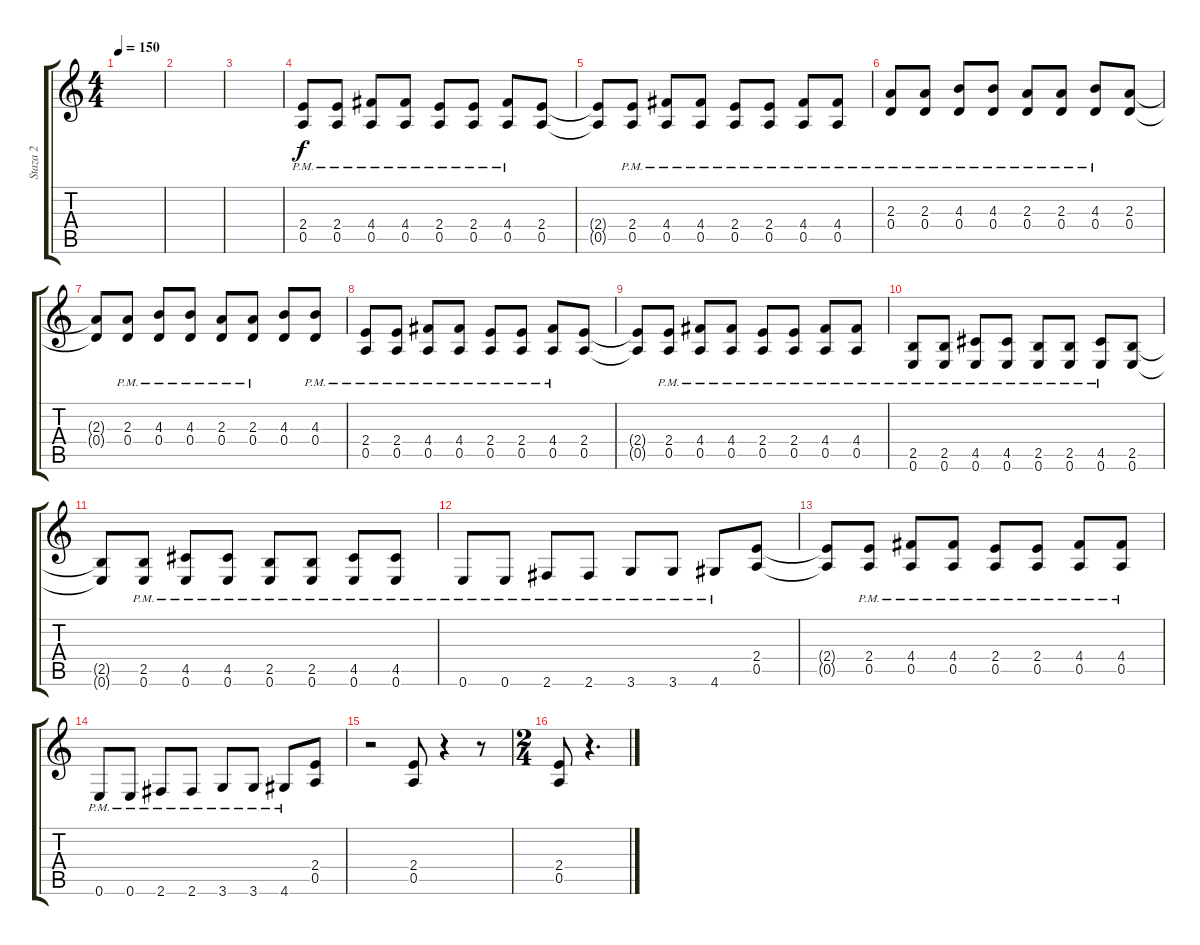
\track ("Staza 2" "Staza 2") {instrument distortionguitar}
\staff {score tabs}
\tuning (E4 B3 G3 D3 A2 E2) {hide}
\ts (4 4)
\tempo 150
\clef g2
\ks c
|
|
|
(2.4{pm} 0.5{pm}).8 (2.4{pm} 0.5{pm}).8 (4.4{pm} 0.5{pm}).8 (4.4{pm} 0.5{pm}).8 (2.4{pm} 0.5{pm}).8 (2.4{pm} 0.5{pm}).8 (4.4{pm} 0.5{pm}).8 (2.4 0.5).8 |
(2.4{t} 0.5{t}).8 (2.4{pm} 0.5{pm}).8 (4.4{pm} 0.5{pm}).8 (4.4{pm} 0.5{pm}).8 (2.4{pm} 0.5{pm}).8 (2.4{pm} 0.5{pm}).8 (4.4{pm} 0.5{pm}).8 (4.4 0.5{pm}).8 |
(2.3 0.4{pm}).8 (2.3 0.4{pm}).8 (4.3 0.4{pm}).8 (4.3{pm} 0.4{pm}).8 (2.3 0.4{pm}).8 (2.3 0.4{pm}).8 (4.3 0.4{pm}).8 (2.3 0.4).8 |
(2.3{t} 0.4{t}).8 (2.3{pm} 0.4{pm}).8 (4.3{pm} 0.4{pm}).8 (4.3{pm} 0.4{pm}).8 (2.3{pm} 0.4{pm}).8 (2.3{pm} 0.4{pm}).8 (4.3 0.4).8 (4.3{pm} 0.4{pm}).8 |
(2.4{pm} 0.5{pm}).8 (2.4{pm} 0.5{pm}).8 (4.4{pm} 0.5{pm}).8 (4.4{pm} 0.5{pm}).8 (2.4{pm} 0.5{pm}).8 (2.4{pm} 0.5{pm}).8 (4.4{pm} 0.5{pm}).8 (2.4 0.5).8 |
(2.4{t} 0.5{t}).8 (2.4{pm} 0.5{pm}).8 (4.4{pm} 0.5{pm}).8 (4.4{pm} 0.5{pm}).8 (2.4{pm} 0.5{pm}).8 (2.4{pm} 0.5{pm}).8 (4.4{pm} 0.5{pm}).8 (4.4{pm} 0.5{pm}).8 |
(2.5{pm} 0.6{pm}).8 (2.5{pm} 0.6{pm}).8 (4.5{pm} 0.6{pm}).8 (4.5{pm} 0.6{pm}).8 (2.5{pm} 0.6{pm}).8 (2.5{pm} 0.6{pm}).8 (4.5{pm} 0.6{pm}).8 (2.5 0.6).8 |
(2.5{t} 0.6{t}).8 (2.5{pm} 0.6{pm}).8 (4.5{pm} 0.6{pm}).8 (4.5{pm} 0.6{pm}).8 (2.5{pm} 0.6{pm}).8 (2.5{pm} 0.6{pm}).8 (4.5{pm} 0.6{pm}).8 (4.5{pm} 0.6{pm}).8 |
0.6{pm}.8 0.6{pm}.8 2.6{pm}.8 2.6{pm}.8 3.6{pm}.8 3.6{pm}.8 4.6{pm}.8 (2.4 0.5).8 |
(2.4{t} 0.5{t}).8 (2.4{pm} 0.5{pm}).8 (4.4{pm} 0.5{pm}).8 (4.4{pm} 0.5{pm}).8 (2.4{pm} 0.5{pm}).8 (2.4{pm} 0.5{pm}).8 (4.4{pm} 0.5{pm}).8 (4.4{pm} 0.5{pm}).8 |
0.6{pm}.8 0.6{pm}.8 2.6{pm}.8 2.6{pm}.8 3.6{pm}.8 3.6{pm}.8 4.6{pm}.8 (2.4 0.5).8 |
r.2 (2.4 0.5).8 r.4 r.8 |
\ts (2 4)
(2.4 0.5).8 r.4{d}
